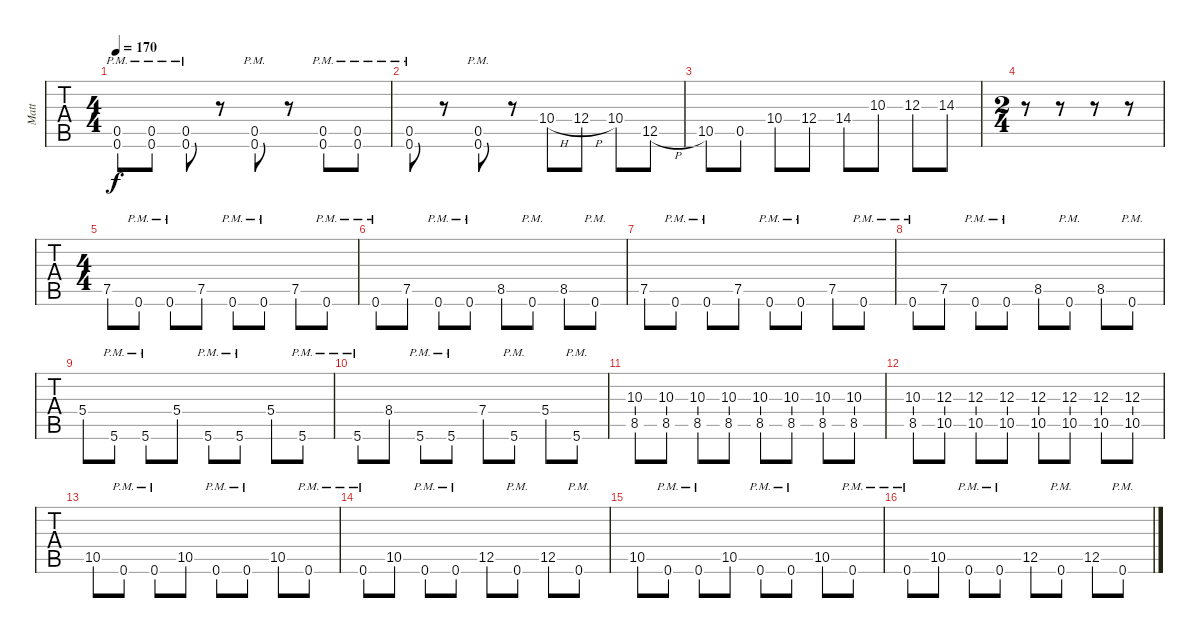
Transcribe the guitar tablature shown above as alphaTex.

\track ("Matt" "Matt") {instrument distortionguitar}
\staff {tabs}
\tuning (E4 B3 G3 D3 A2 D2) {hide}
\ts (4 4)
\tempo 170
\clef g2
\ks c
(0.5{pm} 0.6{pm}).8{dy f volume 16 instrument distortionguitar} (0.5{pm} 0.6{pm}).8 (0.5{pm} 0.6{pm}).8 r.8 (0.5{pm} 0.6{pm}).8 r.8 (0.5{pm} 0.6{pm}).8 (0.5{pm} 0.6{pm}).8 |
(0.5{pm} 0.6{pm}).8 r.8 (0.5{pm} 0.6{pm}).8 r.8 10.4{h}.8 12.4{h}.8 10.4.8 12.5{h}.8 |
10.5.8 0.5.8 10.4.8 12.4.8 14.4.8 10.3.8 12.3.8 14.3.8 |
\ts (2 4)
r.8 r.8 r.8 r.8 |
\ts (4 4)
7.5.8 0.6{pm}.8 0.6{pm}.8 7.5.8 0.6{pm}.8 0.6{pm}.8 7.5.8 0.6{pm}.8 |
0.6{pm}.8 7.5.8 0.6{pm}.8 0.6{pm}.8 8.5.8 0.6{pm}.8 8.5.8 0.6{pm}.8 |
7.5.8 0.6{pm}.8 0.6{pm}.8 7.5.8 0.6{pm}.8 0.6{pm}.8 7.5.8 0.6{pm}.8 |
0.6{pm}.8 7.5.8 0.6{pm}.8 0.6{pm}.8 8.5.8 0.6{pm}.8 8.5.8 0.6{pm}.8 |
5.4.8 5.6{pm}.8 5.6{pm}.8 5.4.8 5.6{pm}.8 5.6{pm}.8 5.4.8 5.6{pm}.8 |
5.6{pm}.8 8.4.8 5.6{pm}.8 5.6{pm}.8 7.4.8 5.6{pm}.8 5.4.8 5.6{pm}.8 |
(10.3 8.5).8 (10.3 8.5).8 (10.3 8.5).8 (10.3 8.5).8 (10.3 8.5).8 (10.3 8.5).8 (10.3 8.5).8 (10.3 8.5).8 |
(10.3 8.5).8 (12.3 10.5).8 (12.3 10.5).8 (12.3 10.5).8 (12.3 10.5).8 (12.3 10.5).8 (12.3 10.5).8 (12.3 10.5).8 |
10.5.8 0.6{pm}.8 0.6{pm}.8 10.5.8 0.6{pm}.8 0.6{pm}.8 10.5.8 0.6{pm}.8 |
0.6{pm}.8 10.5.8 0.6{pm}.8 0.6{pm}.8 12.5.8 0.6{pm}.8 12.5.8 0.6{pm}.8 |
10.5.8 0.6{pm}.8 0.6{pm}.8 10.5.8 0.6{pm}.8 0.6{pm}.8 10.5.8 0.6{pm}.8 |
0.6{pm}.8 10.5.8 0.6{pm}.8 0.6{pm}.8 12.5.8 0.6{pm}.8 12.5.8 0.6{pm}.8
